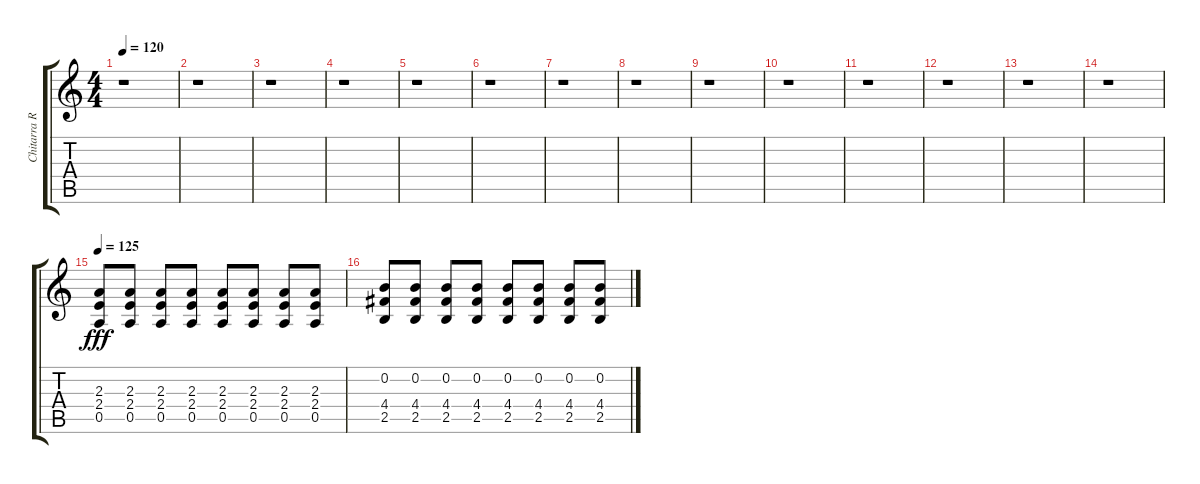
\track ("Chitarra Ritm" "Chitarra R") {instrument distortionguitar}
\staff {score tabs}
\tuning (E4 B3 G3 D3 A2 E2) {hide}
\ts (4 4)
\tempo 120
\clef g2
\ks c
r.1{dy fff} |
r.1 |
r.1 |
r.1 |
r.1 |
r.1 |
r.1 |
r.1 |
r.1 |
r.1 |
r.1 |
r.1 |
r.1 |
r.1 |
\tempo 125
(2.3 2.4 0.5).8{volume 13 balance 8 instrument overdrivenguitar} (2.3 2.4 0.5).8 (2.3 2.4 0.5).8 (2.3 2.4 0.5).8 (2.3 2.4 0.5).8 (2.3 2.4 0.5).8 (2.3 2.4 0.5).8 (2.3 2.4 0.5).8 |
(0.2 4.4 2.5).8 (0.2 4.4 2.5).8 (0.2 4.4 2.5).8 (0.2 4.4 2.5).8 (0.2 4.4 2.5).8 (0.2 4.4 2.5).8 (0.2 4.4 2.5).8 (0.2 4.4 2.5).8
